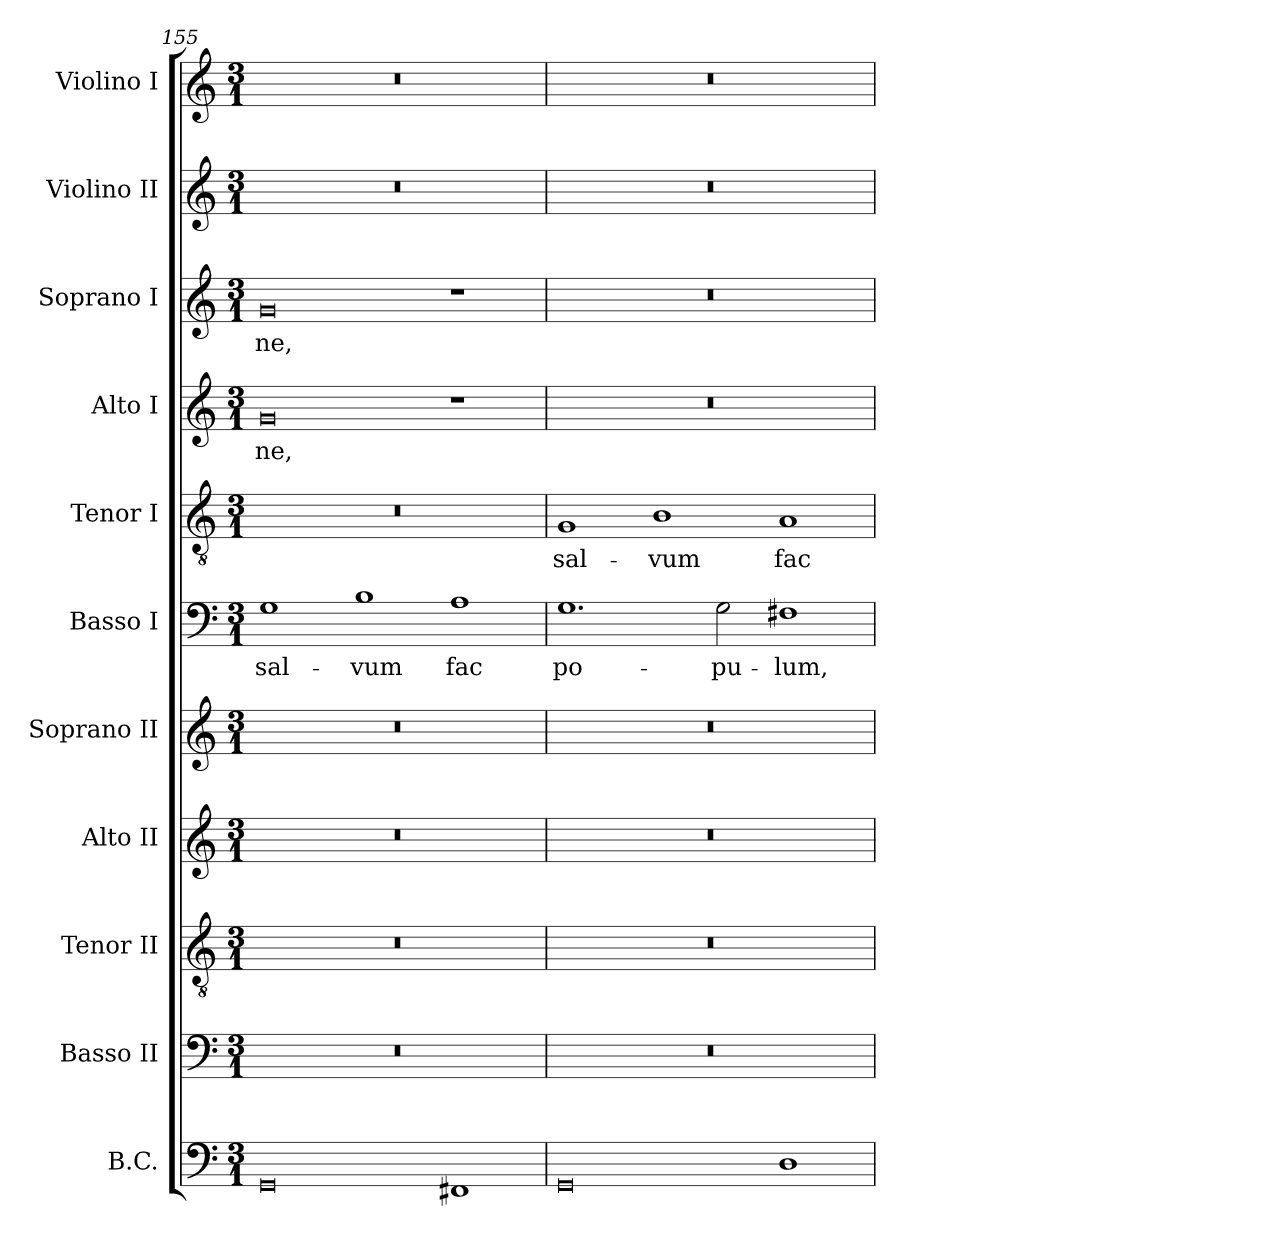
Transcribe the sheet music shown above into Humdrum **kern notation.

**kern	**kern	**kern	**kern	**kern	**kern	**text	**kern	**text	**kern	**text	**kern	**text	**kern	**kern
*part11	*part10	*part9	*part8	*part7	*part6	*part6	*part5	*part5	*part4	*part4	*part3	*part3	*part2	*part1
*staff11	*staff10	*staff9	*staff8	*staff7	*staff6	*staff6	*staff5	*staff5	*staff4	*staff4	*staff3	*staff3	*staff2	*staff1
*I"B.C.	*I"Basso II	*I"Tenor II	*I"Alto II	*I"Soprano II	*I"Basso I	*	*I"Tenor I	*	*I"Alto I	*	*I"Soprano I	*	*I"Violino II	*I"Violino I
*I'BC	*I'B 2	*I'T 2	*I'A 2	*I'S 2	*I'B 1	*	*I'T 1	*	*I'A 1	*	*I'S 1	*	*I'Vln. II	*I'Vln. I
*clefF4	*clefF4	*clefGv2	*clefG2	*clefG2	*clefF4	*	*clefGv2	*	*clefG2	*	*clefG2	*	*clefG2	*clefG2
*k[]	*k[]	*k[]	*k[]	*k[]	*k[]	*	*k[]	*	*k[]	*	*k[]	*	*k[]	*k[]
*C:	*C:	*C:	*C:	*C:	*C:	*	*C:	*	*C:	*	*C:	*	*C:	*C:
*M3/1	*M3/1	*M3/1	*M3/1	*M3/1	*M3/1	*	*M3/1	*	*M3/1	*	*M3/1	*	*M3/1	*M3/1
=155	=155	=155	=155	=155	=155	=155	=155	=155	=155	=155	=155	=155	=155	=155
!	!	!	!	!	!	!LO:LY:b	!	!	!	!	!	!	!	!
!	!	!	!	!	!	!	!	!	!	!LO:LY:b	!	!	!	!
!	!	!	!	!	!	!	!	!	!	!	!	!LO:LY:b	!	!
0GG	0.r	0.r	0.r	0.r	1G	sal-	0.r	.	0g	-ne,	0g	-ne,	0.r	0.r
!	!	!	!	!	!	!LO:LY:b	!	!	!	!	!	!	!	!
.	.	.	.	.	1B	-vum	.	.	.	.	.	.	.	.
!	!	!	!	!	!	!LO:LY:b	!	!	!	!	!	!	!	!
1FF#X	.	.	.	.	1A	fac	.	.	1r	.	1r	.	.	.
=156	=156	=156	=156	=156	=156	=156	=156	=156	=156	=156	=156	=156	=156	=156
!	!	!	!	!	!	!LO:LY:b	!	!	!	!	!	!	!	!
!	!	!	!	!	!	!	!	!LO:LY:b	!	!	!	!	!	!
0GG	0.r	0.r	0.r	0.r	1.G	po-	1G	sal-	0.r	.	0.r	.	0.r	0.r
!	!	!	!	!	!	!	!	!LO:LY:b	!	!	!	!	!	!
.	.	.	.	.	.	.	1B	-vum	.	.	.	.	.	.
!	!	!	!	!	!	!LO:LY:b	!	!	!	!	!	!	!	!
.	.	.	.	.	2G\	-pu-	.	.	.	.	.	.	.	.
!	!	!	!	!	!	!LO:LY:b	!	!	!	!	!	!	!	!
!	!	!	!	!	!	!	!	!LO:LY:b	!	!	!	!	!	!
1D	.	.	.	.	1F#X	-lum,	1A	fac	.	.	.	.	.	.
=	=	=	=	=	=	=	=	=	=	=	=	=	=	=
*-	*-	*-	*-	*-	*-	*-	*-	*-	*-	*-	*-	*-	*-	*-
